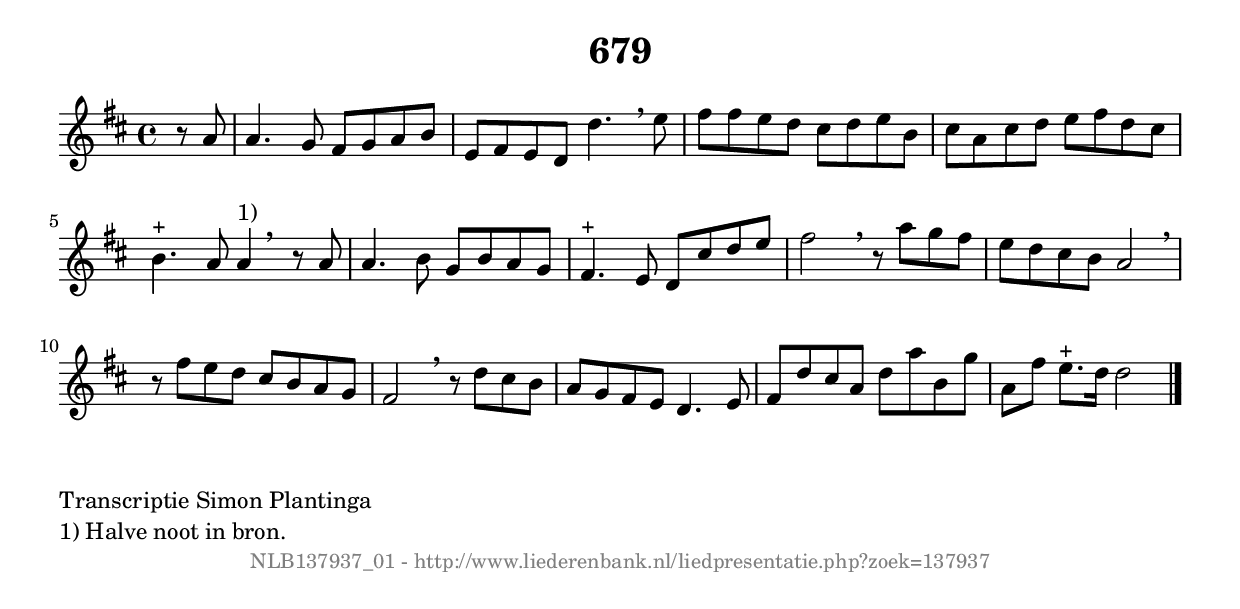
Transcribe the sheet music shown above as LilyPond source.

%
% produced by wce2krn 1.64 (7 June 2014)
%
\version"2.16"
#(append! paper-alist '(("long" . (cons (* 210 mm) (* 2000 mm)))))
#(set-default-paper-size "long")
sb = {\breathe}
mBreak = {\breathe }
bBreak = {\breathe }
x = {\once\override NoteHead #'style = #'cross }
gl=\glissando
itime={\override Staff.TimeSignature #'stencil = ##f }
ficta = {\once\set suggestAccidentals = ##t}
fine = {\once\override Score.RehearsalMark #'self-alignment-X = #1 \mark \markup {\italic{Fine}}}
dc = {\once\override Score.RehearsalMark #'self-alignment-X = #1 \mark \markup {\italic{D.C.}}}
dcf = {\once\override Score.RehearsalMark #'self-alignment-X = #1 \mark \markup {\italic{D.C. al Fine}}}
dcc = {\once\override Score.RehearsalMark #'self-alignment-X = #1 \mark \markup {\italic{D.C. al Coda}}}
ds = {\once\override Score.RehearsalMark #'self-alignment-X = #1 \mark \markup {\italic{D.S.}}}
dsf = {\once\override Score.RehearsalMark #'self-alignment-X = #1 \mark \markup {\italic{D.S. al Fine}}}
dsc = {\once\override Score.RehearsalMark #'self-alignment-X = #1 \mark \markup {\italic{D.S. al Coda}}}
pv = {\set Score.repeatCommands = #'((volta "1"))}
sv = {\set Score.repeatCommands = #'((volta "2"))}
tv = {\set Score.repeatCommands = #'((volta "3"))}
qv = {\set Score.repeatCommands = #'((volta "4"))}
xv = {\set Score.repeatCommands = #'((volta #f))}
\header{ tagline = ""
title = "679"
}
\score {{
\key d \major
\relative g'
{
\set melismaBusyProperties = #'()
\partial 32*8
\time 4/4
\tempo 4=120
\override Score.MetronomeMark #'transparent = ##t
\override Score.RehearsalMark #'break-visibility = #(vector #t #t #f)
r8 a8 | a4. g8 fis8 g8 a8 b8 | e,8 fis8 e8 d8 d'4. \sb e8 | fis8 fis8 e8 d8 cis8 d8 e8 b8 | cis8 a8 cis8 d8 e8 fis8 d8 cis8 | b4.^"+" a8 a4^"1)" \bar ":|:" \bBreak
r8 a8 | a4. b8 g8 b8 a8 g8 | fis4.^"+" e8 d8 cis'8 d8 e8 | fis2 \sb r8 a8 g8 fis8 | e8 d8 cis8 b8 a2 \sb | r8 fis'8 e8 d8 cis8 b8 a8 g8 | fis2 \mBreak
r8 d'8 cis8 b8 | a8 g8 fis8 e8 d4. e8 | fis8 d'8 cis8 a8 d8 a'8 b,8 g'8 | a,8 fis'8 e8.^"+" d16 d2 \bar "|."
 }}
 \midi { }
 \layout {
            indent = 0.0\cm
}
}
\markup { \wordwrap-string #" 
Transcriptie Simon Plantinga

1) Halve noot in bron.
"}
\markup { \vspace #0 } \markup { \with-color #grey \fill-line { \center-column { \smaller "NLB137937_01 - http://www.liederenbank.nl/liedpresentatie.php?zoek=137937" } } }
